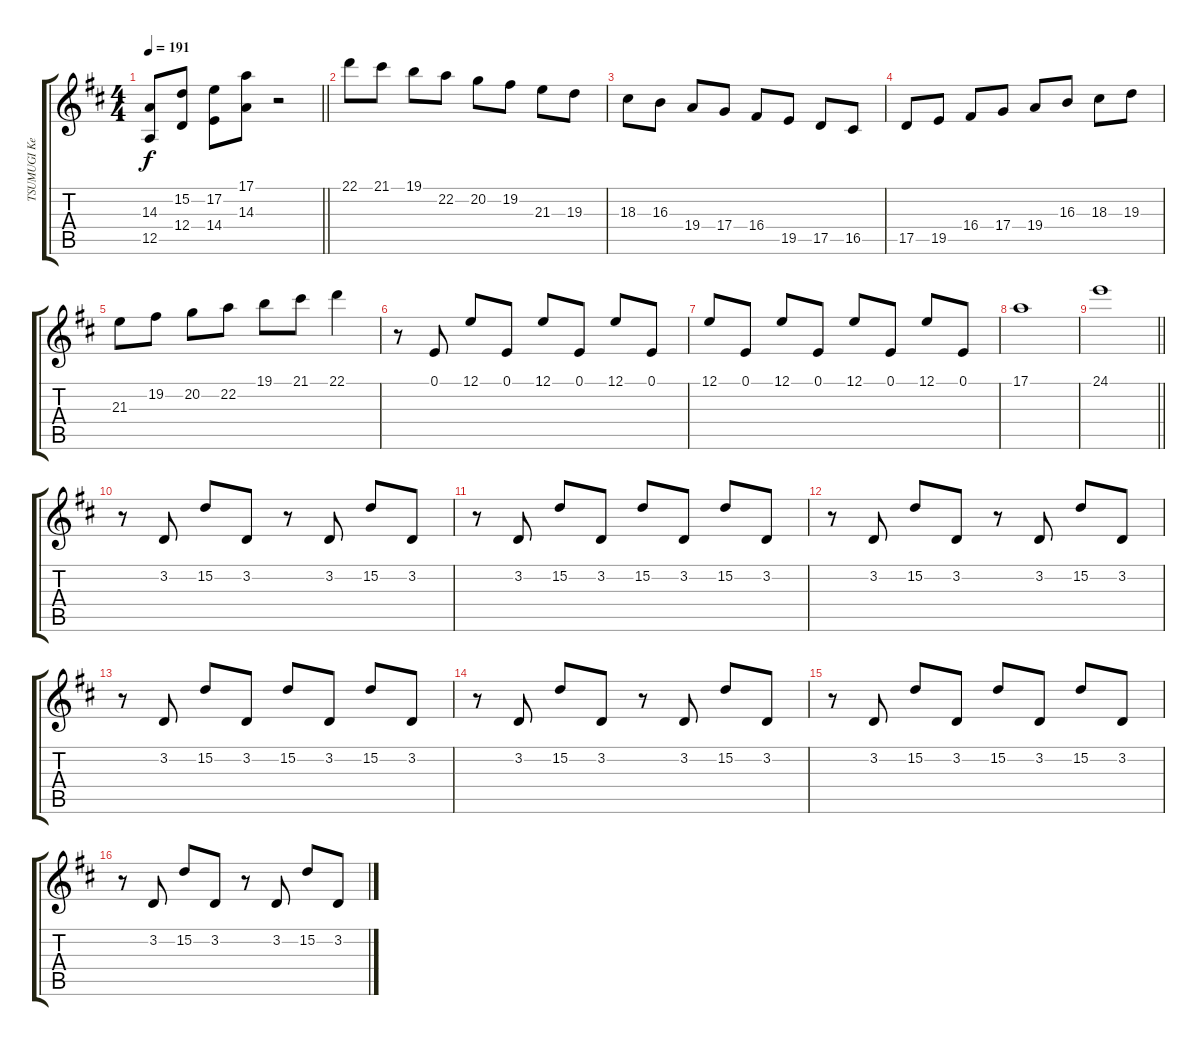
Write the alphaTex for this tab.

\track ("TSUMUGI Keyboard" "TSUMUGI Ke") {instrument lead2sawtooth}
\staff {score tabs}
\tuning (E4 B3 G3 D3 A2 E2) {hide}
\ts (4 4)
\tempo 191
\clef g2
\barLineRight lightlight
\ks d
(14.3 12.5).8{dy f instrument pizzicatostrings} (15.2 12.4).8 (17.2 14.4).8 (17.1 14.3).8 r.2 |
22.1.8{instrument lead3calliope} 21.1.8 19.1.8 22.2.8 20.2.8 19.2.8 21.3.8 19.3.8 |
18.3.8 16.3.8 19.4.8 17.4.8 16.4.8 19.5.8 17.5.8 16.5.8 |
17.5.8 19.5.8 16.4.8 17.4.8 19.4.8 16.3.8 18.3.8 19.3.8 |
21.3.8 19.2.8 20.2.8 22.2.8 19.1.8 21.1.8 22.1.4 |
r.8 0.1.8 12.1.8 0.1.8 12.1.8 0.1.8 12.1.8 0.1.8 |
12.1.8 0.1.8 12.1.8 0.1.8 12.1.8 0.1.8 12.1.8 0.1.8 |
17.1.1 |
\barLineRight lightlight
24.1.1 |
r.8{instrument lead1square} 3.2.8 15.2.8 3.2.8 r.8 3.2.8 15.2.8 3.2.8 |
r.8 3.2.8 15.2.8 3.2.8 15.2.8 3.2.8 15.2.8 3.2.8 |
r.8 3.2.8 15.2.8 3.2.8 r.8 3.2.8 15.2.8 3.2.8 |
r.8 3.2.8 15.2.8 3.2.8 15.2.8 3.2.8 15.2.8 3.2.8 |
r.8 3.2.8 15.2.8 3.2.8 r.8 3.2.8 15.2.8 3.2.8 |
r.8 3.2.8 15.2.8 3.2.8 15.2.8 3.2.8 15.2.8 3.2.8 |
r.8 3.2.8 15.2.8 3.2.8 r.8 3.2.8 15.2.8 3.2.8
